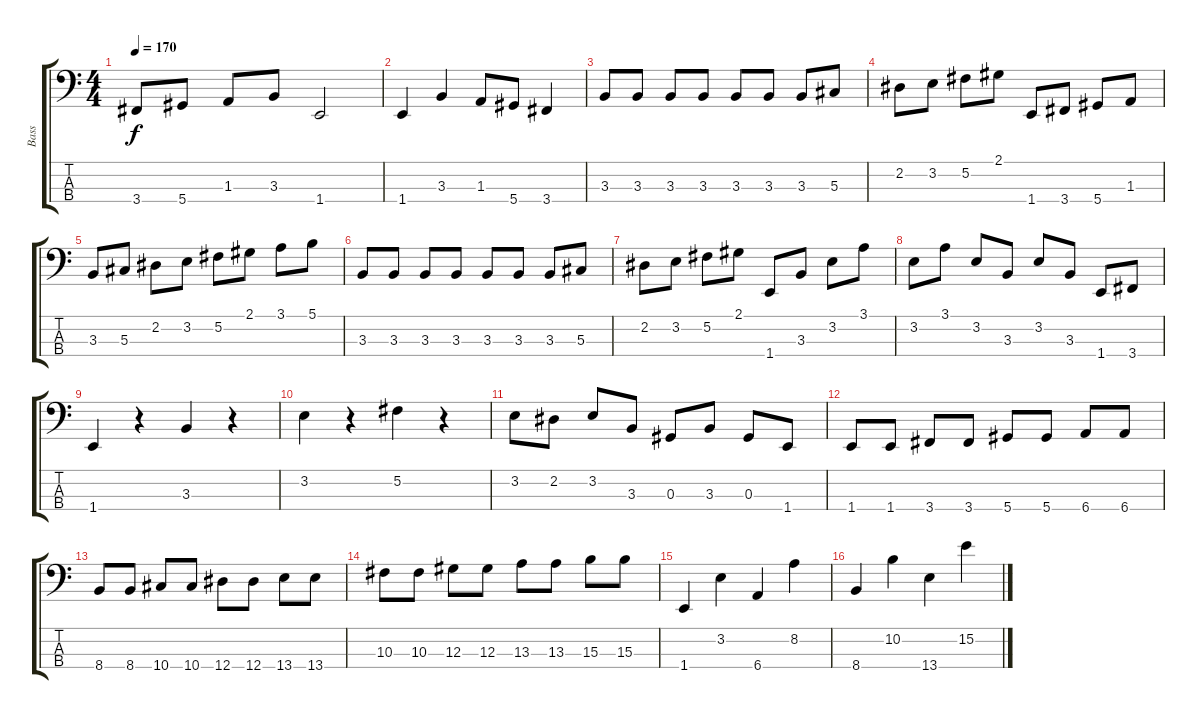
\track ("Bass" "Bass") {instrument electricbassfinger}
\staff {score tabs}
\tuning (Gb2 Db2 Ab1 Eb1) {hide}
\ts (4 4)
\tempo 170
\clef f4
\ks c
3.4.8{dy f} 5.4.8 1.3.8 3.3.8 1.4.2 |
1.4.4 3.3.4 1.3.8 5.4.8 3.4.4 |
3.3.8 3.3.8 3.3.8 3.3.8 3.3.8 3.3.8 3.3.8 5.3.8 |
2.2.8 3.2.8 5.2.8 2.1.8 1.4.8 3.4.8 5.4.8 1.3.8 |
3.3.8 5.3.8 2.2.8 3.2.8 5.2.8 2.1.8 3.1.8 5.1.8 |
3.3.8 3.3.8 3.3.8 3.3.8 3.3.8 3.3.8 3.3.8 5.3.8 |
2.2.8 3.2.8 5.2.8 2.1.8 1.4.8 3.3.8 3.2.8 3.1.8 |
3.2.8 3.1.8 3.2.8 3.3.8 3.2.8 3.3.8 1.4.8 3.4.8 |
1.4.4 r.4 3.3.4 r.4 |
3.2.4 r.4 5.2.4 r.4 |
3.2.8 2.2.8 3.2.8 3.3.8 0.3.8 3.3.8 0.3.8 1.4.8 |
1.4.8 1.4.8 3.4.8 3.4.8 5.4.8 5.4.8 6.4.8 6.4.8 |
8.4.8 8.4.8 10.4.8 10.4.8 12.4.8 12.4.8 13.4.8 13.4.8 |
10.3.8 10.3.8 12.3.8 12.3.8 13.3.8 13.3.8 15.3.8 15.3.8 |
1.4.4 3.2.4 6.4.4 8.2.4 |
8.4.4 10.2.4 13.4.4 15.2.4
